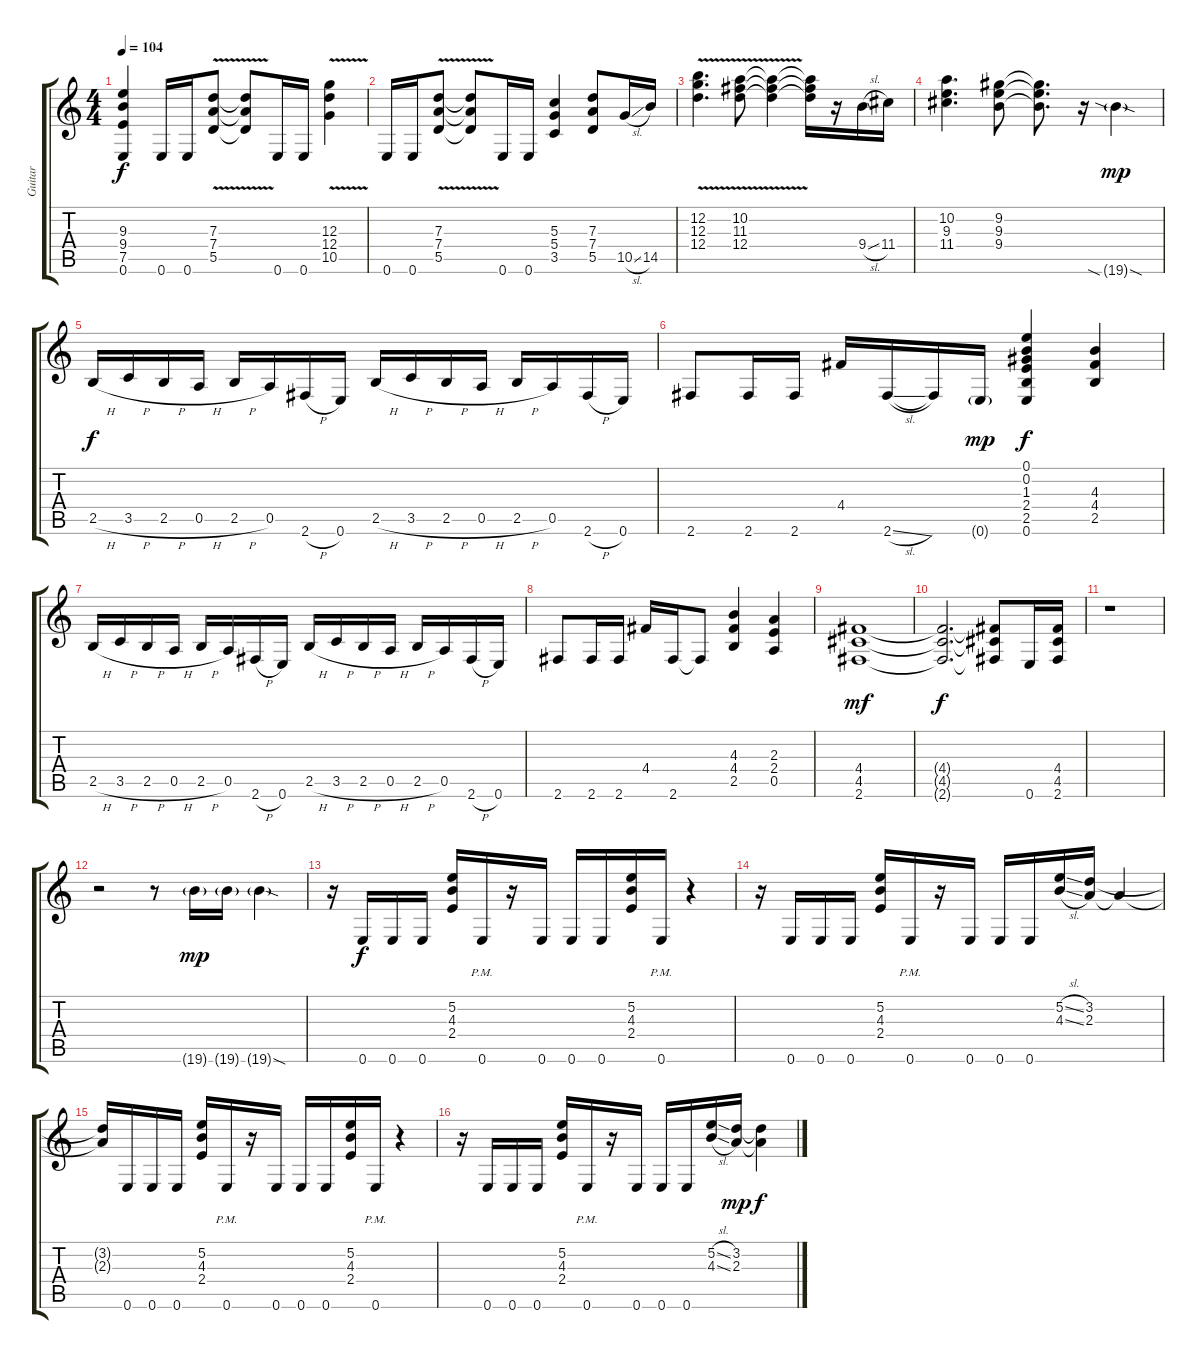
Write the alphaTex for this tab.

\track ("Guitar" "Guitar") {instrument distortionguitar}
\staff {score tabs}
\tuning (E4 B3 G3 D3 A2 E2) {hide}
\ts (4 4)
\tempo 104
\clef g2
\ks c
(9.3 9.4 7.5 0.6).4{dy f} 0.6.16 0.6.16 (7.3{v} 7.4{v} 5.5{v}).8 (7.3{t} 7.4{t} 5.5{t}).8 0.6.16 0.6.16 (12.3{v} 12.4{v} 10.5{v}).4 |
0.6.16 0.6.16 (7.3{v} 7.4{v} 5.5{v}).8 (7.3{t} 7.4{t} 5.5{t}).8 0.6.16 0.6.16 (5.3 5.4 3.5).4 (7.3 7.4 5.5).8 10.5{sl}.16 14.5.16 |
(12.2{v} 12.3{v} 12.4{v}).4{d} (10.2{v} 11.3{v} 12.4{v}).8 (10.2{t} 11.3{t} 12.4{t}).4 (10.2{t} 11.3{t} 12.4{t}).16 r.16 9.4{sl}.16 11.4.16 |
(10.2 9.3 11.4).4{d} (9.2 9.3 9.4).8 (9.2{t} 9.3{t} 9.4{t}).8{d} r.16{volume 14} 19.6{sia sod g}.4{dy mp} |
2.5{h}.16{dy f} 3.5{h}.16 2.5{h}.16 0.5{h}.16 2.5{h}.16 0.5.16 2.6{h}.16 0.6.16 2.5{h}.16 3.5{h}.16 2.5{h}.16 0.5{h}.16 2.5{h}.16 0.5.16 2.6{h}.16 0.6.16 |
2.6.8 2.6.16 2.6.16 4.4.16 2.6{sl}.16 2.6{t}.16 0.6{g}.16{dy mp} (0.1 0.2 1.3 2.4 2.5 0.6).4{dy f} (4.3 4.4 2.5).4 |
2.5{h}.16 3.5{h}.16 2.5{h}.16 0.5{h}.16 2.5{h}.16 0.5.16 2.6{h}.16 0.6.16 2.5{h}.16 3.5{h}.16 2.5{h}.16 0.5{h}.16 2.5{h}.16 0.5.16 2.6{h}.16 0.6.16 |
2.6.8 2.6.16 2.6.16 4.4.16 2.6.16 2.6{t}.8 (4.3 4.4 2.5).4 (2.3 2.4 0.5).4 |
(4.4 4.5 2.6).1{dy mf} |
(4.4{t} 4.5{t} 2.6{t}).2{d dy f} (4.4{t} 4.5{t} 2.6{t}).8 0.6.16 (4.4 4.5 2.6).16 |
r.1 |
r.2 r.8 19.6{g}.16{dy mp} 19.6{g}.16 19.6{sod g}.4 |
r.16 0.6.16{dy f} 0.6.16 0.6.16 (5.2 4.3 2.4).16 0.6{pm}.16 r.16 0.6.16 0.6.16 0.6.16 (5.2 4.3 2.4).16 0.6{pm}.16 r.4 |
r.16 0.6.16 0.6.16 0.6.16 (5.2 4.3 2.4).16 0.6{pm}.16 r.16 0.6.16 0.6.16 0.6.16 (5.2{sl} 4.3{sl}).16 (3.2 2.3).16 2.3{t}.4 |
(3.2{t} 2.3{t}).16 0.6.16 0.6.16 0.6.16 (5.2 4.3 2.4).16 0.6{pm}.16 r.16 0.6.16 0.6.16 0.6.16 (5.2 4.3 2.4).16 0.6{pm}.16 r.4 |
r.16 0.6.16 0.6.16 0.6.16 (5.2 4.3 2.4).16 0.6{pm}.16 r.16 0.6.16 0.6.16 0.6.16 (5.2{sl} 4.3{sl}).16 (3.2 2.3).16{dy mp} (3.2{t} 2.3{t}).4{dy f}
